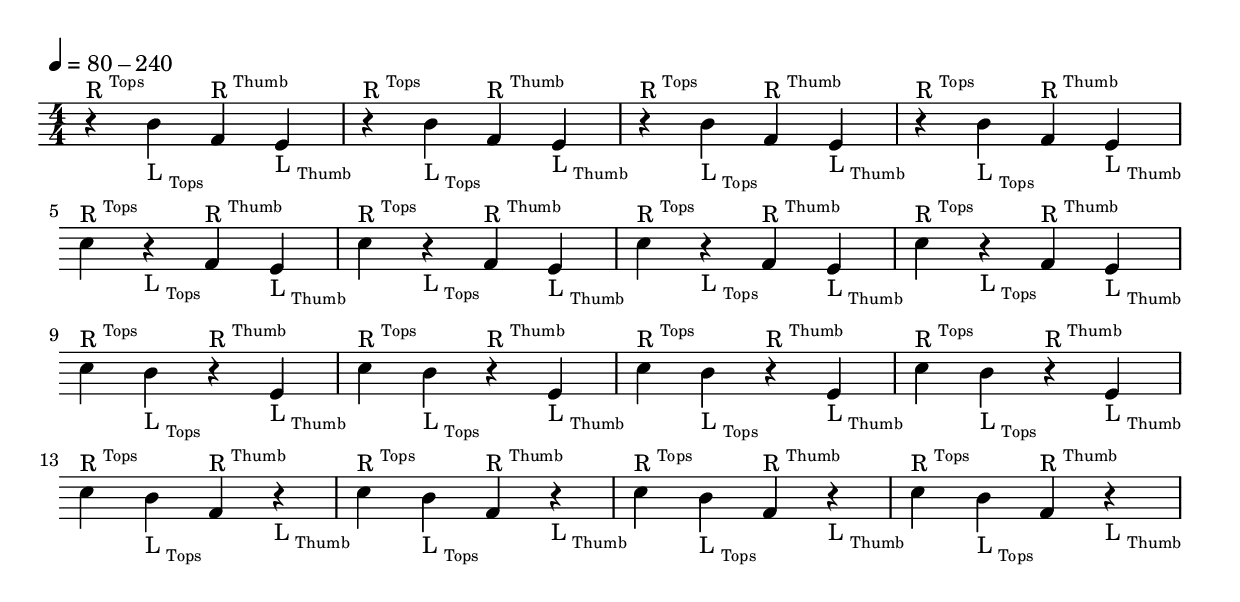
\version "2.24.1"
\include "../global.ly"

\layout {
  indent = -3.5
}

\relative {
  \defaultScoreSettings
  \tempo 4 = 80 - 240
  \time 4/4

  \repeat unfold 4 {  r4^\RTopsTop  b'_\LTopsBtm   f^\RThumbTop   e_\LThumbBtm } \break
  \repeat unfold 4 { c'4^\RTopsTop   r_\LTopsBtm  f,^\RThumbTop   e_\LThumbBtm } \break
  \repeat unfold 4 { c'4^\RTopsTop   b_\LTopsBtm   r^\RThumbTop  e,_\LThumbBtm } \break
  \repeat unfold 4 { c'4^\RTopsTop   b_\LTopsBtm   f^\RThumbTop   r_\LThumbBtm } \break
}